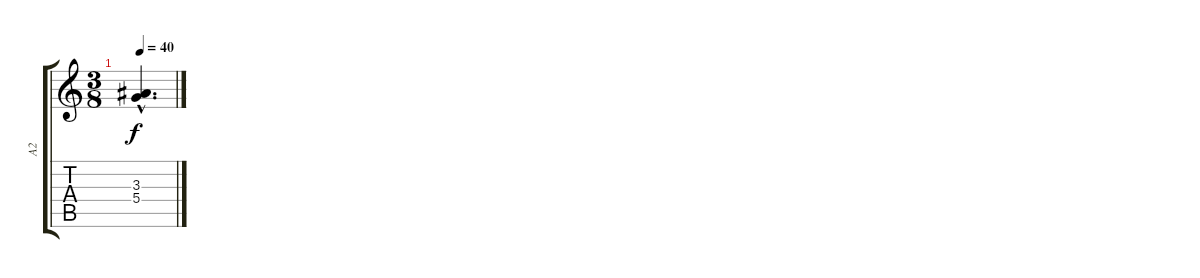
\track ("A2" "A2") {instrument acousticguitarnylon}
\staff {score tabs}
\tuning (E4 B3 G3 D3 A2 E2) {hide}
\ts (3 8)
\tempo 40
\clef g2
\ks c
(3.3{hac t} 5.4{hac t}).4{d dy f}
